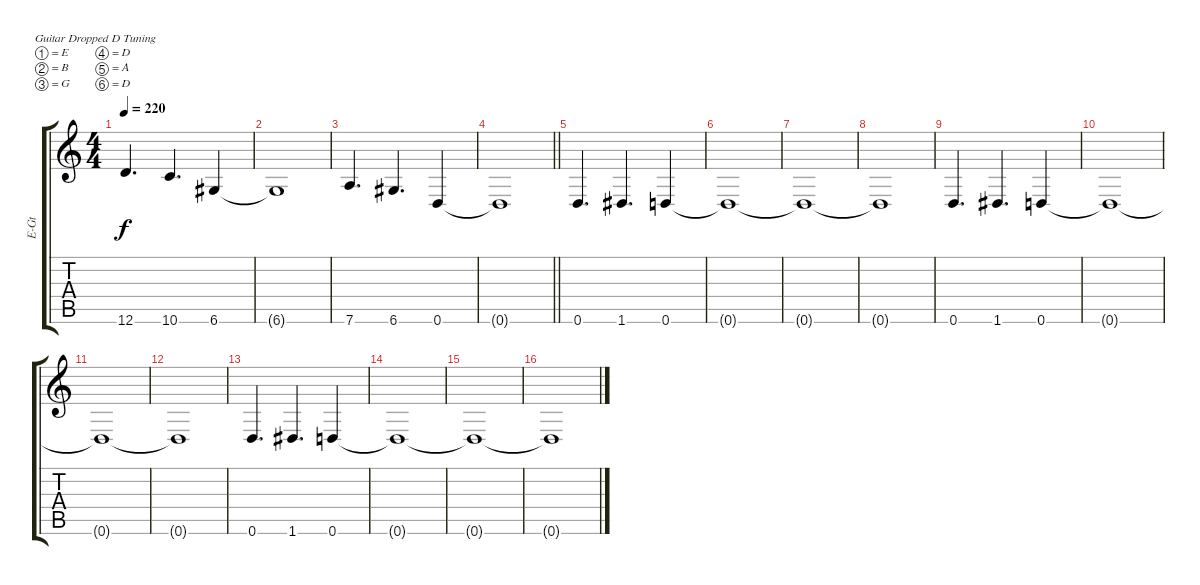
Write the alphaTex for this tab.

\bracketExtendMode groupsimilarinstruments
\otherSystemsTrackNameOrientation horizontal
\track ("Guitar 1" "E-Gt") {instrument distortionguitar}
\staff {score tabs}
\tuning (E4 B3 G3 D3 A2 D2)
\ts (4 4)
\tempo 220
\clef g2
\ks c
12.6.4{d dy f beam Up} 10.6.4{d beam Up} 6.6{acc #}.4{beam Up} |
6.6{t acc #}.1{beam Up} |
7.6.4{d beam Up} 6.6{acc #}.4{d beam Up} 0.6.4{beam Up} |
\barLineRight lightlight
0.6{t}.1{beam Up} |
0.6.4{d beam Up} 1.6{acc #}.4{d beam Up} 0.6.4{beam Up} |
0.6{t}.1{beam Up} |
0.6{t}.1{beam Up} |
0.6{t}.1{beam Up} |
0.6.4{d beam Up} 1.6{acc #}.4{d beam Up} 0.6.4{beam Up} |
0.6{t}.1{beam Up} |
0.6{t}.1{beam Up} |
0.6{t}.1{beam Up} |
0.6.4{d beam Up} 1.6{acc #}.4{d beam Up} 0.6.4{beam Up} |
0.6{t}.1{beam Up} |
0.6{t}.1{beam Up} |
0.6{t}.1{beam Up}
